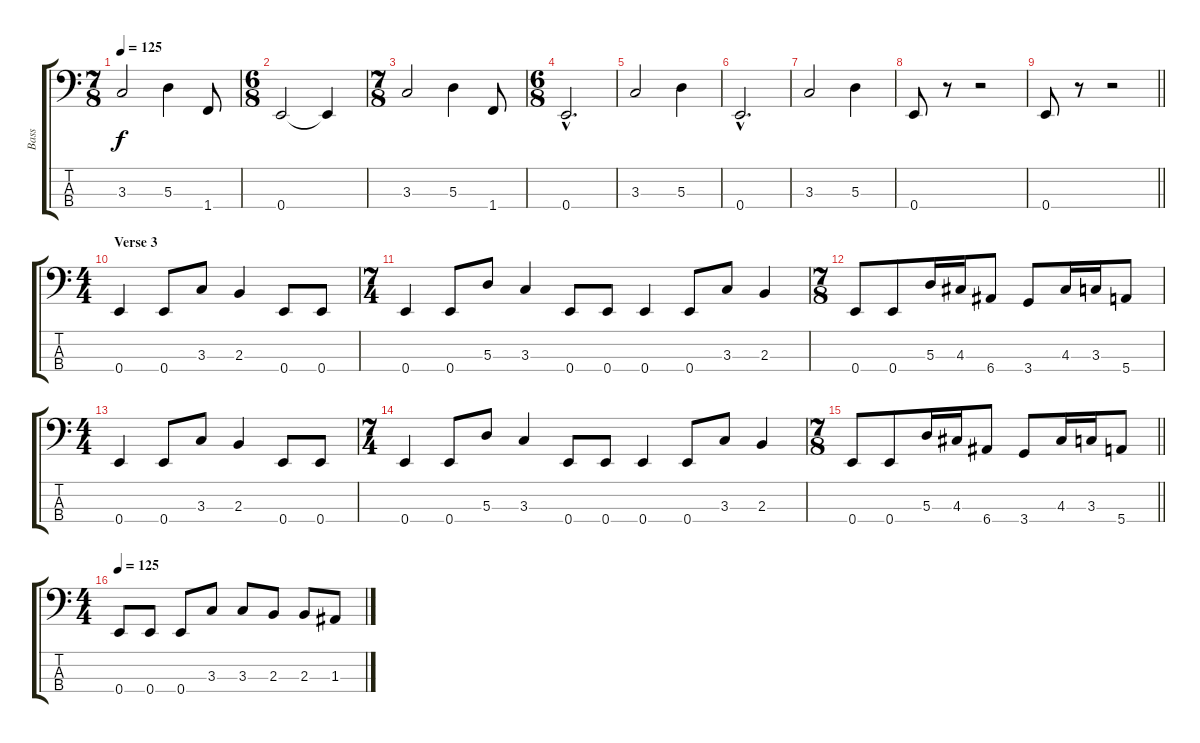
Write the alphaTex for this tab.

\track ("Bass" "Bass") {instrument electricbassfinger}
\staff {score tabs}
\tuning (G2 D2 A1 E1) {hide}
\ts (7 8)
\tempo 125
\clef f4
\ks c
3.3.2{dy f} 5.3.4 1.4.8 |
\ts (6 8)
0.4.2 0.4{t}.4 |
\ts (7 8)
3.3.2 5.3.4 1.4.8 |
\ts (6 8)
0.4{hac}.2{d} |
3.3.2 5.3.4 |
0.4{hac}.2{d} |
3.3.2 5.3.4 |
0.4.8 r.8 r.2 |
\barLineRight lightlight
0.4.8 r.8 r.2 |
\ts (4 4)
\section ("" "Verse 3")
0.4.4 0.4.8 3.3.8 2.3.4 0.4.8 0.4.8 |
\ts (7 4)
0.4.4 0.4.8 5.3.8 3.3.4 0.4.8 0.4.8 0.4.4 0.4.8 3.3.8 2.3.4 |
\ts (7 8)
0.4.8 0.4.8 5.3.16 4.3.16 6.4.8 3.4.8 4.3.16 3.3.16 5.4.8 |
\ts (4 4)
0.4.4 0.4.8 3.3.8 2.3.4 0.4.8 0.4.8 |
\ts (7 4)
0.4.4 0.4.8 5.3.8 3.3.4 0.4.8 0.4.8 0.4.4 0.4.8 3.3.8 2.3.4 |
\ts (7 8)
\barLineRight lightlight
0.4.8 0.4.8 5.3.16 4.3.16 6.4.8 3.4.8 4.3.16 3.3.16 5.4.8 |
\ts (4 4)
\tempo 125
0.4.8 0.4.8 0.4.8 3.3.8 3.3.8 2.3.8 2.3.8 1.3.8
